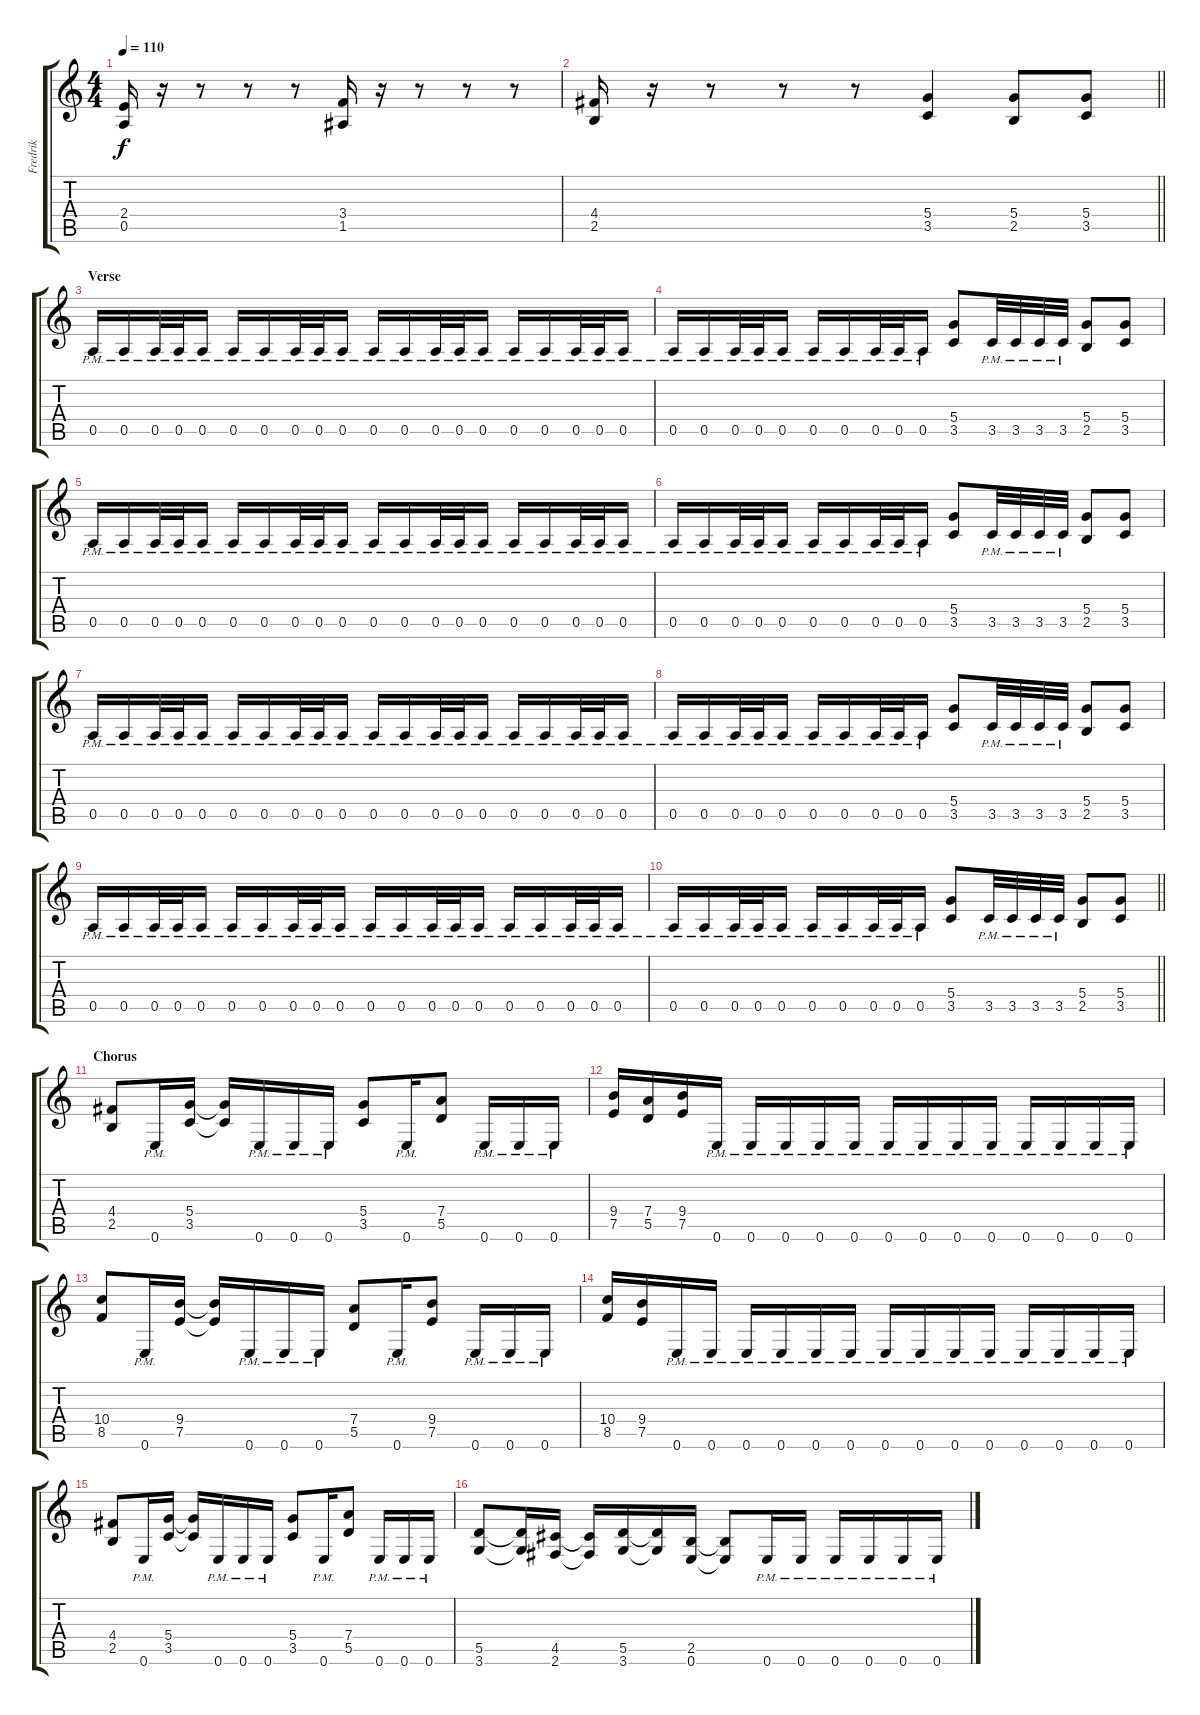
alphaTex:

\track ("Fredrik" "Fredrik") {instrument acousticguitarsteel}
\staff {score tabs}
\tuning (E4 B3 G3 D3 A2 E2) {hide}
\ts (4 4)
\tempo 110
\clef g2
\ks c
(2.4 0.5).16{dy f} r.16 r.8 r.8 r.8 (3.4 1.5).16 r.16 r.8 r.8 r.8 |
\barLineRight lightlight
(4.4 2.5).16 r.16 r.8 r.8 r.8 (5.4 3.5).4 (5.4 2.5).8 (5.4 3.5).8 |
\section ("" "Verse")
0.5{pm}.16 0.5{pm}.16 0.5{pm}.32 0.5{pm}.32 0.5{pm}.16 0.5{pm}.16 0.5{pm}.16 0.5{pm}.32 0.5{pm}.32 0.5{pm}.16 0.5{pm}.16 0.5{pm}.16 0.5{pm}.32 0.5{pm}.32 0.5{pm}.16 0.5{pm}.16 0.5{pm}.16 0.5{pm}.32 0.5{pm}.32 0.5{pm}.16 |
0.5{pm}.16 0.5{pm}.16 0.5{pm}.32 0.5{pm}.32 0.5{pm}.16 0.5{pm}.16 0.5{pm}.16 0.5{pm}.32 0.5{pm}.32 0.5{pm}.16 (5.4 3.5).8 3.5{pm}.32 3.5{pm}.32 3.5{pm}.32 3.5{pm}.32 (5.4 2.5).8 (5.4 3.5).8 |
0.5{pm}.16 0.5{pm}.16 0.5{pm}.32 0.5{pm}.32 0.5{pm}.16 0.5{pm}.16 0.5{pm}.16 0.5{pm}.32 0.5{pm}.32 0.5{pm}.16 0.5{pm}.16 0.5{pm}.16 0.5{pm}.32 0.5{pm}.32 0.5{pm}.16 0.5{pm}.16 0.5{pm}.16 0.5{pm}.32 0.5{pm}.32 0.5{pm}.16 |
0.5{pm}.16 0.5{pm}.16 0.5{pm}.32 0.5{pm}.32 0.5{pm}.16 0.5{pm}.16 0.5{pm}.16 0.5{pm}.32 0.5{pm}.32 0.5{pm}.16 (5.4 3.5).8 3.5{pm}.32 3.5{pm}.32 3.5{pm}.32 3.5{pm}.32 (5.4 2.5).8 (5.4 3.5).8 |
0.5{pm}.16 0.5{pm}.16 0.5{pm}.32 0.5{pm}.32 0.5{pm}.16 0.5{pm}.16 0.5{pm}.16 0.5{pm}.32 0.5{pm}.32 0.5{pm}.16 0.5{pm}.16 0.5{pm}.16 0.5{pm}.32 0.5{pm}.32 0.5{pm}.16 0.5{pm}.16 0.5{pm}.16 0.5{pm}.32 0.5{pm}.32 0.5{pm}.16 |
0.5{pm}.16 0.5{pm}.16 0.5{pm}.32 0.5{pm}.32 0.5{pm}.16 0.5{pm}.16 0.5{pm}.16 0.5{pm}.32 0.5{pm}.32 0.5{pm}.16 (5.4 3.5).8 3.5{pm}.32 3.5{pm}.32 3.5{pm}.32 3.5{pm}.32 (5.4 2.5).8 (5.4 3.5).8 |
0.5{pm}.16 0.5{pm}.16 0.5{pm}.32 0.5{pm}.32 0.5{pm}.16 0.5{pm}.16 0.5{pm}.16 0.5{pm}.32 0.5{pm}.32 0.5{pm}.16 0.5{pm}.16 0.5{pm}.16 0.5{pm}.32 0.5{pm}.32 0.5{pm}.16 0.5{pm}.16 0.5{pm}.16 0.5{pm}.32 0.5{pm}.32 0.5{pm}.16 |
\barLineRight lightlight
0.5{pm}.16 0.5{pm}.16 0.5{pm}.32 0.5{pm}.32 0.5{pm}.16 0.5{pm}.16 0.5{pm}.16 0.5{pm}.32 0.5{pm}.32 0.5{pm}.16 (5.4 3.5).8 3.5{pm}.32 3.5{pm}.32 3.5{pm}.32 3.5{pm}.32 (5.4 2.5).8 (5.4 3.5).8 |
\section ("" "Chorus")
(4.4 2.5).8 0.6{pm}.16 (5.4 3.5).16 (5.4{t} 3.5{t}).16 0.6{pm}.16 0.6{pm}.16 0.6{pm}.16 (5.4 3.5).8 0.6{pm}.16 (7.4 5.5).8 0.6{pm}.16 0.6{pm}.16 0.6{pm}.16 |
(9.4 7.5).16 (7.4 5.5).16 (9.4 7.5).16 0.6{pm}.16 0.6{pm}.16 0.6{pm}.16 0.6{pm}.16 0.6{pm}.16 0.6{pm}.16 0.6{pm}.16 0.6{pm}.16 0.6{pm}.16 0.6{pm}.16 0.6{pm}.16 0.6{pm}.16 0.6{pm}.16 |
(10.4 8.5).8 0.6{pm}.16 (9.4 7.5).16 (9.4{t} 7.5{t}).16 0.6{pm}.16 0.6{pm}.16 0.6{pm}.16 (7.4 5.5).8 0.6{pm}.16 (9.4 7.5).8 0.6{pm}.16 0.6{pm}.16 0.6{pm}.16 |
(10.4 8.5).16 (9.4 7.5).16 0.6{pm}.16 0.6{pm}.16 0.6{pm}.16 0.6{pm}.16 0.6{pm}.16 0.6{pm}.16 0.6{pm}.16 0.6{pm}.16 0.6{pm}.16 0.6{pm}.16 0.6{pm}.16 0.6{pm}.16 0.6{pm}.16 0.6{pm}.16 |
(4.4 2.5).8 0.6{pm}.16 (5.4 3.5).16 (5.4{t} 3.5{t}).16 0.6{pm}.16 0.6{pm}.16 0.6{pm}.16 (5.4 3.5).8 0.6{pm}.16 (7.4 5.5).8 0.6{pm}.16 0.6{pm}.16 0.6{pm}.16 |
(5.5 3.6).8 (5.5{t} 3.6{t}).16 (4.5 2.6).16 (4.5{t} 2.6{t}).16 (5.5 3.6).16 (5.5{t} 3.6{t}).16 (2.5 0.6).16 (2.5{t} 0.6{t}).8 0.6{pm}.16 0.6{pm}.16 0.6{pm}.16 0.6{pm}.16 0.6{pm}.16 0.6{pm}.16
